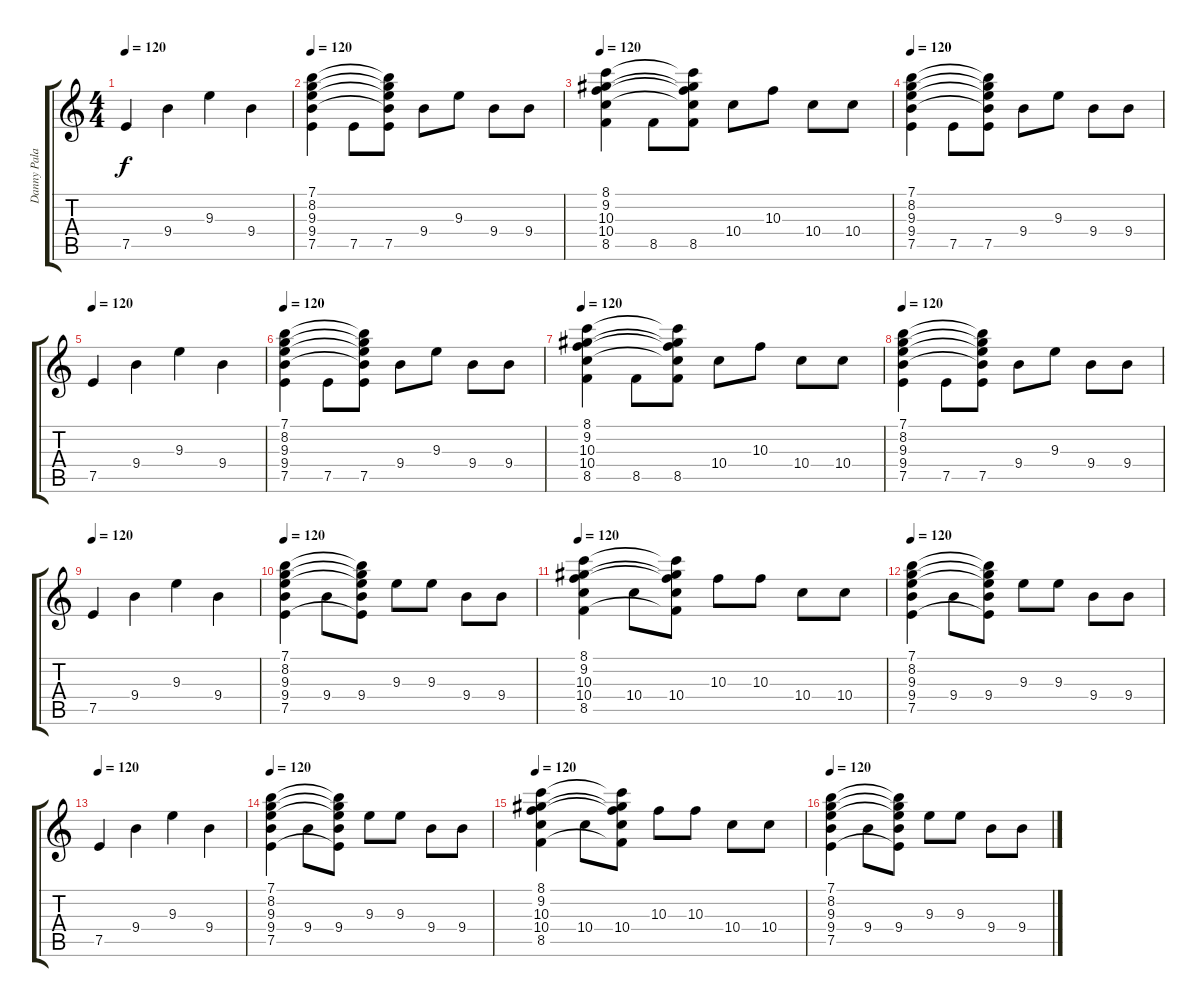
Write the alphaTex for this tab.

\track ("Danny Palacio" "Danny Pala") {instrument acousticguitarnylon}
\staff {score tabs}
\tuning (E4 B3 G3 D3 A2 E2) {hide}
\ts (4 4)
\tempo 120
\clef g2
\ks c
7.5.4{dy f} 9.4.4 9.3.4 9.4.4 |
\tempo 120
(7.1 8.2 9.3 9.4 7.5).4 7.5.8 (7.1{t} 8.2{t} 9.3{t} 9.4{t} 7.5).8 9.4.8 9.3.8 9.4.8 9.4.8 |
\tempo 120
(8.1 9.2 10.3 10.4 8.5).4 8.5.8 (8.1{t} 9.2{t} 10.3{t} 10.4{t} 8.5).8 10.4.8 10.3.8 10.4.8 10.4.8 |
\tempo 120
(7.1 8.2 9.3 9.4 7.5).4 7.5.8 (7.1{t} 8.2{t} 9.3{t} 9.4{t} 7.5).8 9.4.8 9.3.8 9.4.8 9.4.8 |
\tempo 120
7.5.4 9.4.4 9.3.4 9.4.4 |
\tempo 120
(7.1 8.2 9.3 9.4 7.5).4 7.5.8 (7.1{t} 8.2{t} 9.3{t} 9.4{t} 7.5).8 9.4.8 9.3.8 9.4.8 9.4.8 |
\tempo 120
(8.1 9.2 10.3 10.4 8.5).4 8.5.8 (8.1{t} 9.2{t} 10.3{t} 10.4{t} 8.5).8 10.4.8 10.3.8 10.4.8 10.4.8 |
\tempo 120
(7.1 8.2 9.3 9.4 7.5).4 7.5.8 (7.1{t} 8.2{t} 9.3{t} 9.4{t} 7.5).8 9.4.8 9.3.8 9.4.8 9.4.8 |
\tempo 120
7.5.4 9.4.4 9.3.4 9.4.4 |
\tempo 120
(7.1 8.2 9.3 9.4 7.5).4 9.4.8 (7.1{t} 8.2{t} 9.3{t} 9.4 7.5{t}).8 9.3.8 9.3.8 9.4.8 9.4.8 |
\tempo 120
(8.1 9.2 10.3 10.4 8.5).4 10.4.8 (8.1{t} 9.2{t} 10.3{t} 10.4 8.5{t}).8 10.3.8 10.3.8 10.4.8 10.4.8 |
\tempo 120
(7.1 8.2 9.3 9.4 7.5).4 9.4.8 (7.1{t} 8.2{t} 9.3{t} 9.4 7.5{t}).8 9.3.8 9.3.8 9.4.8 9.4.8 |
\tempo 120
7.5.4 9.4.4 9.3.4 9.4.4 |
\tempo 120
(7.1 8.2 9.3 9.4 7.5).4 9.4.8 (7.1{t} 8.2{t} 9.3{t} 9.4 7.5{t}).8 9.3.8 9.3.8 9.4.8 9.4.8 |
\tempo 120
(8.1 9.2 10.3 10.4 8.5).4 10.4.8 (8.1{t} 9.2{t} 10.3{t} 10.4 8.5{t}).8 10.3.8 10.3.8 10.4.8 10.4.8 |
\tempo 120
(7.1 8.2 9.3 9.4 7.5).4 9.4.8 (7.1{t} 8.2{t} 9.3{t} 9.4 7.5{t}).8 9.3.8 9.3.8 9.4.8 9.4.8
